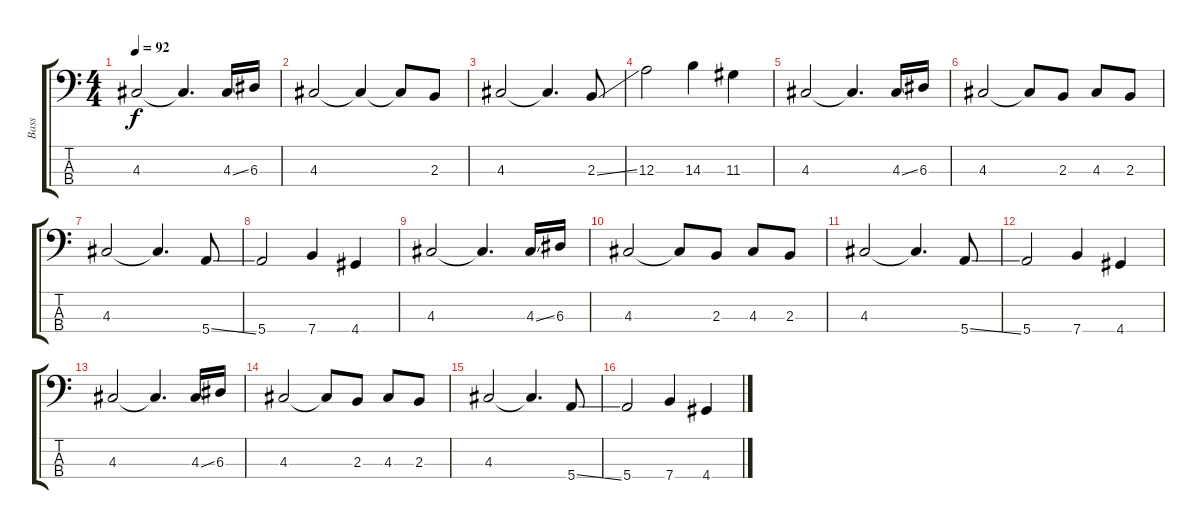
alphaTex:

\track ("Bass" "Bass") {instrument electricbassfinger}
\staff {score tabs}
\tuning (G2 D2 A1 E1) {hide}
\ts (4 4)
\tempo 92
\clef f4
\ks c
4.3.2{dy f instrument electricbassfinger} 4.3{t}.4{d} 4.3{ss}.16 6.3.16 |
4.3.2 4.3{t}.4 4.3{t}.8 2.3.8 |
4.3.2 4.3{t}.4{d} 2.3{ss}.8 |
12.3.2 14.3.4 11.3.4 |
4.3.2 4.3{t}.4{d} 4.3{ss}.16 6.3.16 |
4.3.2 4.3{t}.8 2.3.8 4.3.8 2.3.8 |
4.3.2 4.3{t}.4{d} 5.4{ss}.8 |
5.4.2 7.4.4 4.4.4 |
4.3.2 4.3{t}.4{d} 4.3{ss}.16 6.3.16 |
4.3.2 4.3{t}.8 2.3.8 4.3.8 2.3.8 |
4.3.2 4.3{t}.4{d} 5.4{ss}.8 |
5.4.2 7.4.4 4.4.4 |
4.3.2 4.3{t}.4{d} 4.3{ss}.16 6.3.16 |
4.3.2 4.3{t}.8 2.3.8 4.3.8 2.3.8 |
4.3.2 4.3{t}.4{d} 5.4{ss}.8 |
5.4.2 7.4.4 4.4.4
